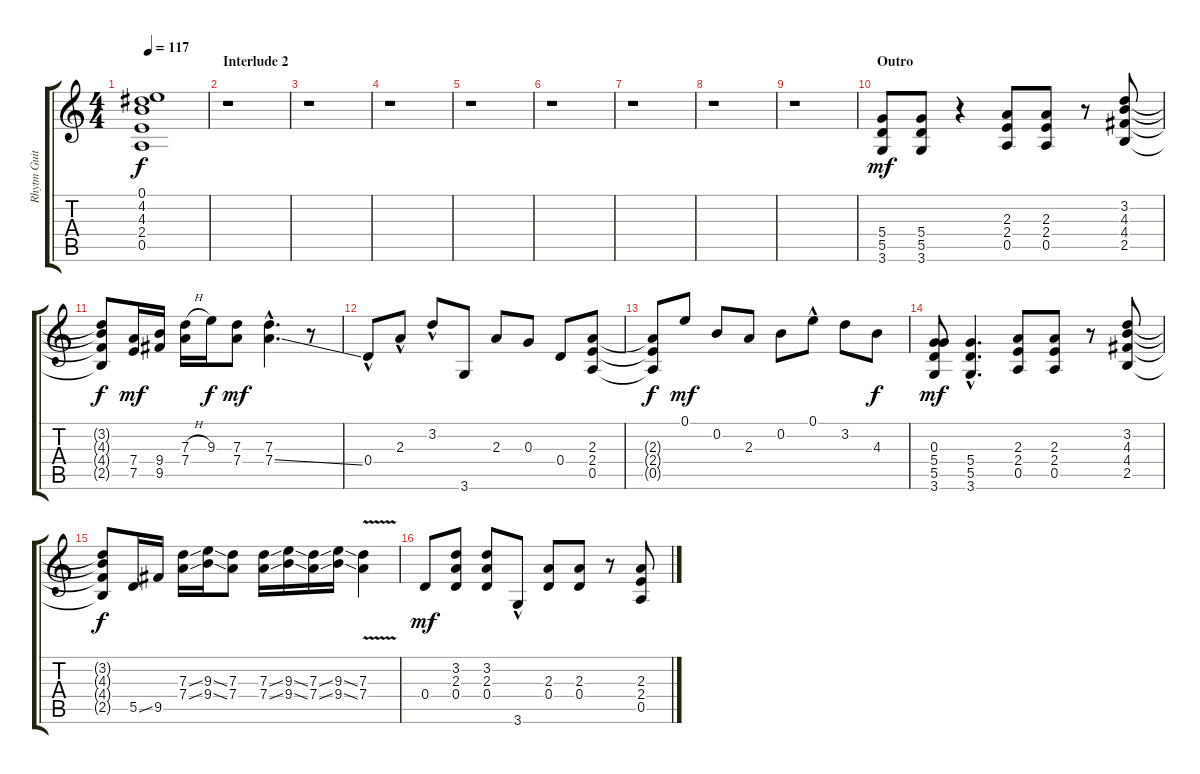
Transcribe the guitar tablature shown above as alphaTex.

\track ("Rhytm Guitar" "Rhytm Guit") {instrument distortionguitar}
\staff {score tabs}
\tuning (E4 B3 G3 D3 A2 E2) {hide}
\ts (4 4)
\tempo 117
\clef g2
\ks c
(0.1{t} 4.2{t} 4.3{t} 2.4{t} 0.5{t}).1{dy f} |
\section ("" "Interlude 2")
r.1 |
r.1 |
r.1 |
r.1 |
r.1 |
r.1 |
r.1 |
r.1 |
\section ("" "Outro")
(5.4 5.5 3.6).8{dy mf} (5.4 5.5 3.6).8 r.4 (2.3 2.4 0.5).8 (2.3 2.4 0.5).8 r.8 (3.2 4.3 4.4 2.5).8 |
(3.2{t} 4.3{t} 4.4{t} 2.5{t}).8{dy f} (7.4 7.5).16{dy mf} (9.4 9.5).16 (7.3{h} 7.4).16 9.3.16{dy f} (7.3 7.4).8{dy mf} (7.3{hac} 7.4{ss hac}).4{d} r.8 |
0.4{hac}.8 2.3{hac}.8 3.2{hac}.8 3.6.8 2.3.8 0.3.8 0.4.8 (2.3 2.4 0.5).8 |
(2.3{t} 2.4{t} 0.5{t}).8{dy f} 0.1.8{dy mf} 0.2.8 2.3.8 0.2.8 0.1{hac}.8 3.2.8 4.3.8{dy f} |
(0.3 5.4 5.5 3.6).8{dy mf} (5.4 5.5{hac} 3.6).4{d} (2.3 2.4 0.5).8 (2.3 2.4 0.5).8 r.8 (3.2 4.3 4.4 2.5).8 |
(3.2{t} 4.3{t} 4.4{t} 2.5{t}).8{dy f} 5.5{ss}.16 9.5.16 (7.3{ss} 7.4{ss}).16 (9.3{ss} 9.4{ss}).16 (7.3 7.4).8 (7.3{ss} 7.4{ss}).16 (9.3{ss} 9.4{ss}).16 (7.3{ss} 7.4{ss}).16 (9.3{ss} 9.4{ss}).16 (7.3{v} 7.4{v}).4 |
0.4.8{dy mf} (3.2 2.3 0.4).8 (3.2 2.3 0.4).8 3.6{hac}.8 (2.3 0.4).8 (2.3 0.4).8 r.8 (2.3 2.4 0.5).8
